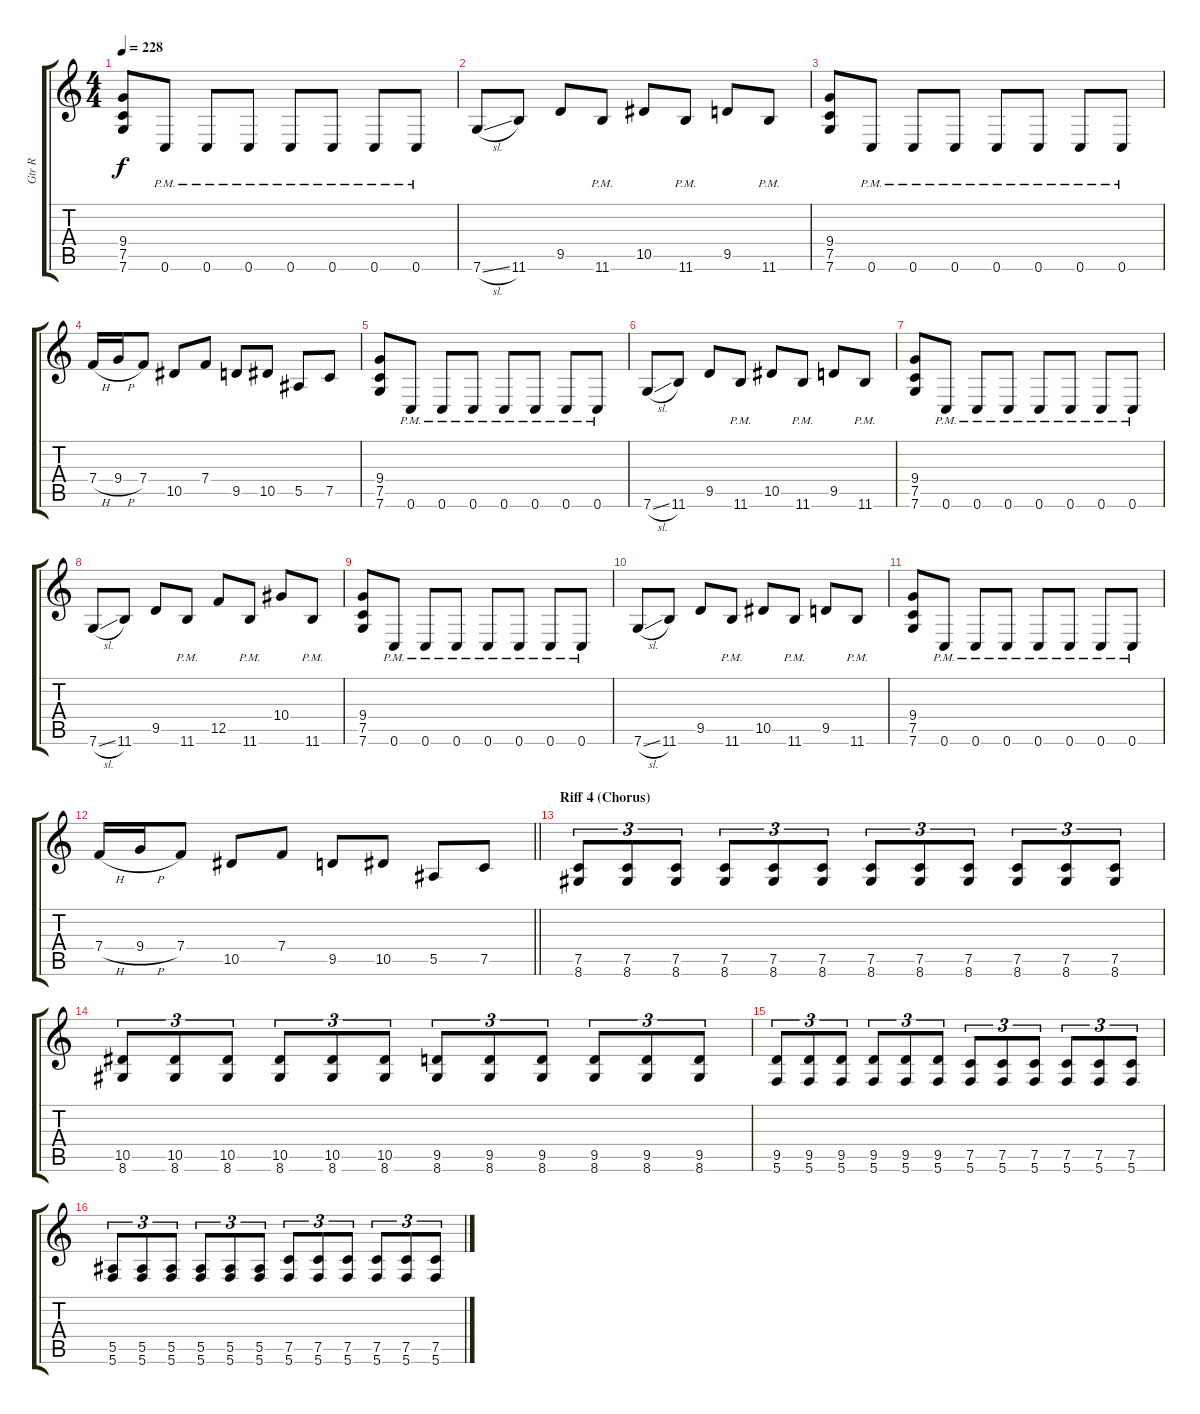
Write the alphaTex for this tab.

\track ("Gtr R" "Gtr R") {instrument distortionguitar}
\staff {score tabs}
\tuning (C4 G3 Eb3 Bb2 F2 C2) {hide}
\ts (4 4)
\tempo 228
\clef g2
\ks c
(9.4 7.5 7.6).8{dy f} 0.6{pm}.8 0.6{pm}.8 0.6{pm}.8 0.6{pm}.8 0.6{pm}.8 0.6{pm}.8 0.6{pm}.8 |
7.6{sl}.8 11.6.8 9.5.8 11.6{pm}.8 10.5.8 11.6{pm}.8 9.5.8 11.6{pm}.8 |
(9.4 7.5 7.6).8 0.6{pm}.8 0.6{pm}.8 0.6{pm}.8 0.6{pm}.8 0.6{pm}.8 0.6{pm}.8 0.6{pm}.8 |
7.4{h}.16 9.4{h}.16 7.4.8 10.5.8 7.4.8 9.5.8 10.5.8 5.5.8 7.5.8 |
(9.4 7.5 7.6).8 0.6{pm}.8 0.6{pm}.8 0.6{pm}.8 0.6{pm}.8 0.6{pm}.8 0.6{pm}.8 0.6{pm}.8 |
7.6{sl}.8 11.6.8 9.5.8 11.6{pm}.8 10.5.8 11.6{pm}.8 9.5.8 11.6{pm}.8 |
(9.4 7.5 7.6).8 0.6{pm}.8 0.6{pm}.8 0.6{pm}.8 0.6{pm}.8 0.6{pm}.8 0.6{pm}.8 0.6{pm}.8 |
7.6{sl}.8 11.6.8 9.5.8 11.6{pm}.8 12.5.8 11.6{pm}.8 10.4.8 11.6{pm}.8 |
(9.4 7.5 7.6).8 0.6{pm}.8 0.6{pm}.8 0.6{pm}.8 0.6{pm}.8 0.6{pm}.8 0.6{pm}.8 0.6{pm}.8 |
7.6{sl}.8 11.6.8 9.5.8 11.6{pm}.8 10.5.8 11.6{pm}.8 9.5.8 11.6{pm}.8 |
(9.4 7.5 7.6).8 0.6{pm}.8 0.6{pm}.8 0.6{pm}.8 0.6{pm}.8 0.6{pm}.8 0.6{pm}.8 0.6{pm}.8 |
\barLineRight lightlight
7.4{h}.16 9.4{h}.16 7.4.8 10.5.8 7.4.8 9.5.8 10.5.8 5.5.8 7.5.8 |
\section ("" "Riff 4 (Chorus)")
(7.5 8.6).8{tu (3 2)} (7.5 8.6).8{tu (3 2)} (7.5 8.6).8{tu (3 2)} (7.5 8.6).8{tu (3 2)} (7.5 8.6).8{tu (3 2)} (7.5 8.6).8{tu (3 2)} (7.5 8.6).8{tu (3 2)} (7.5 8.6).8{tu (3 2)} (7.5 8.6).8{tu (3 2)} (7.5 8.6).8{tu (3 2)} (7.5 8.6).8{tu (3 2)} (7.5 8.6).8{tu (3 2)} |
(10.5 8.6).8{tu (3 2)} (10.5 8.6).8{tu (3 2)} (10.5 8.6).8{tu (3 2)} (10.5 8.6).8{tu (3 2)} (10.5 8.6).8{tu (3 2)} (10.5 8.6).8{tu (3 2)} (9.5 8.6).8{tu (3 2)} (9.5 8.6).8{tu (3 2)} (9.5 8.6).8{tu (3 2)} (9.5 8.6).8{tu (3 2)} (9.5 8.6).8{tu (3 2)} (9.5 8.6).8{tu (3 2)} |
(9.5 5.6).8{tu (3 2)} (9.5 5.6).8{tu (3 2)} (9.5 5.6).8{tu (3 2)} (9.5 5.6).8{tu (3 2)} (9.5 5.6).8{tu (3 2)} (9.5 5.6).8{tu (3 2)} (7.5 5.6).8{tu (3 2)} (7.5 5.6).8{tu (3 2)} (7.5 5.6).8{tu (3 2)} (7.5 5.6).8{tu (3 2)} (7.5 5.6).8{tu (3 2)} (7.5 5.6).8{tu (3 2)} |
(5.5 5.6).8{tu (3 2)} (5.5 5.6).8{tu (3 2)} (5.5 5.6).8{tu (3 2)} (5.5 5.6).8{tu (3 2)} (5.5 5.6).8{tu (3 2)} (5.5 5.6).8{tu (3 2)} (7.5 5.6).8{tu (3 2)} (7.5 5.6).8{tu (3 2)} (7.5 5.6).8{tu (3 2)} (7.5 5.6).8{tu (3 2)} (7.5 5.6).8{tu (3 2)} (7.5 5.6).8{tu (3 2)}
